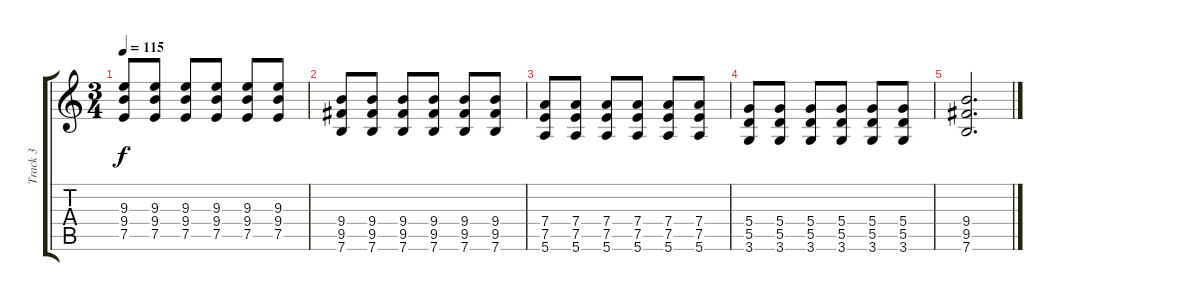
\track ("Track 3" "Track 3") {instrument distortionguitar}
\staff {score tabs}
\tuning (E4 B3 G3 D3 A2 E2) {hide}
\ts (3 4)
\tempo 115
\clef g2
\ks c
(9.3 9.4 7.5).8{dy f} (9.3 9.4 7.5).8 (9.3 9.4 7.5).8 (9.3 9.4 7.5).8 (9.3 9.4 7.5).8 (9.3 9.4 7.5).8 |
(9.4 9.5 7.6).8 (9.4 9.5 7.6).8 (9.4 9.5 7.6).8 (9.4 9.5 7.6).8 (9.4 9.5 7.6).8 (9.4 9.5 7.6).8 |
(7.4 7.5 5.6).8 (7.4 7.5 5.6).8 (7.4 7.5 5.6).8 (7.4 7.5 5.6).8 (7.4 7.5 5.6).8 (7.4 7.5 5.6).8 |
(5.4 5.5 3.6).8 (5.4 5.5 3.6).8 (5.4 5.5 3.6).8 (5.4 5.5 3.6).8 (5.4 5.5 3.6).8 (5.4 5.5 3.6).8 |
(9.4 9.5 7.6).2{d}
